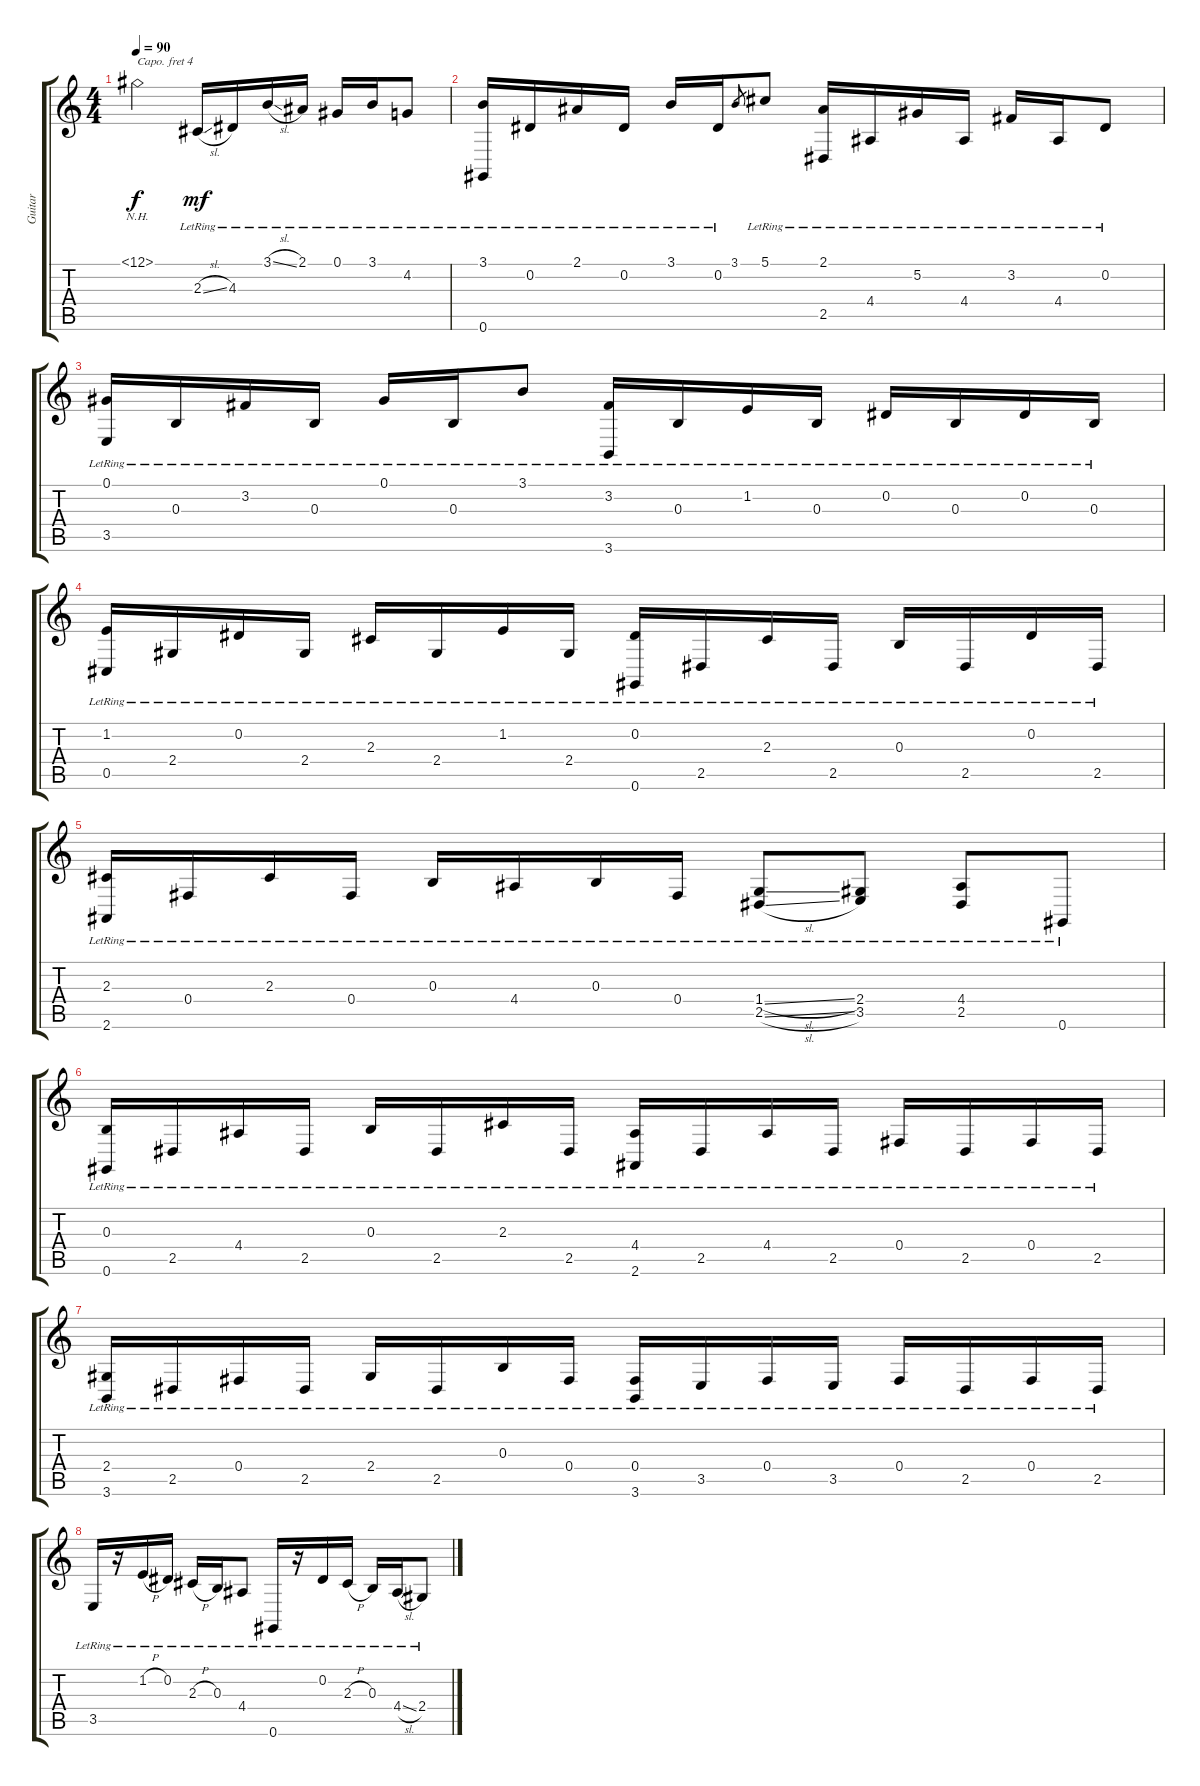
\track ("Guitar" "Guitar") {instrument acousticgrandpiano}
\staff {score tabs}
\capo 4
\tuning (E4 B3 G3 D3 A2 E2) {hide}
\ts (4 4)
\tempo 90
\clef g2
\ks c
12.1{nh t}.2{dy f} 2.3{sl lr}.16{dy mf} 4.3{lr}.16 3.1{sl lr}.16 2.1{lr}.16 0.1{lr}.16 3.1{lr}.16 4.2{lr}.8 |
(3.1{lr} 0.6{lr}).16 0.2{lr}.16 2.1{lr}.16 0.2{lr}.16 3.1{lr}.16 0.2{lr}.16 3.1.8{gr} 5.1{lr}.8 (2.1{lr} 2.5{lr}).16 4.4{lr}.16 5.2{lr}.16 4.4{lr}.16 3.2{lr}.16 4.4{lr}.16 0.2{lr}.8 |
(0.1{lr} 3.5{lr}).16 0.3{lr}.16 3.2{lr}.16 0.3{lr}.16 0.1{lr}.16 0.3{lr}.16 3.1{lr}.8 (3.2{lr} 3.6{lr}).16 0.3{lr}.16 1.2{lr}.16 0.3{lr}.16 0.2{lr}.16 0.3{lr}.16 0.2{lr}.16 0.3{lr}.16 |
(1.2{lr} 0.5{lr}).16 2.4{lr}.16 0.2{lr}.16 2.4{lr}.16 2.3{lr}.16 2.4{lr}.16 1.2{lr}.16 2.4{lr}.16 (0.2{lr} 0.6{lr}).16 2.5{lr}.16 2.3{lr}.16 2.5{lr}.16 0.3{lr}.16 2.5{lr}.16 0.2{lr}.16 2.5{lr}.16 |
(2.3{lr} 2.6{lr}).16 0.4{lr}.16 2.3{lr}.16 0.4{lr}.16 0.3{lr}.16 4.4{lr}.16 0.3{lr}.16 0.4{lr}.16 (1.4{sl lr} 2.5{sl lr}).8 (2.4{lr} 3.5{lr}).8 (4.4{lr} 2.5{lr}).8 0.6{lr}.8 |
(0.3{lr} 0.6{lr}).16 2.5{lr}.16 4.4{lr}.16 2.5{lr}.16 0.3{lr}.16 2.5{lr}.16 2.3{lr}.16 2.5{lr}.16 (4.4{lr} 2.6{lr}).16 2.5{lr}.16 4.4{lr}.16 2.5{lr}.16 0.4{lr}.16 2.5{lr}.16 0.4{lr}.16 2.5{lr}.16 |
(2.4{lr} 3.6{lr}).16 2.5{lr}.16 0.4{lr}.16 2.5{lr}.16 2.4{lr}.16 2.5{lr}.16 0.3{lr}.16 0.4{lr}.16 (0.4{lr} 3.6{lr}).16 3.5{lr}.16 0.4{lr}.16 3.5{lr}.16 0.4{lr}.16 2.5{lr}.16 0.4{lr}.16 2.5{lr}.16 |
3.5{lr}.16 r.16 1.2{h lr}.16 0.2{lr}.16 2.3{h lr}.16 0.3{lr}.16 4.4{lr}.8 0.6{lr}.16 r.16 0.2{lr}.16 2.3{h lr}.16 0.3{lr}.16 4.4{sl lr}.16 2.4{lr}.8
